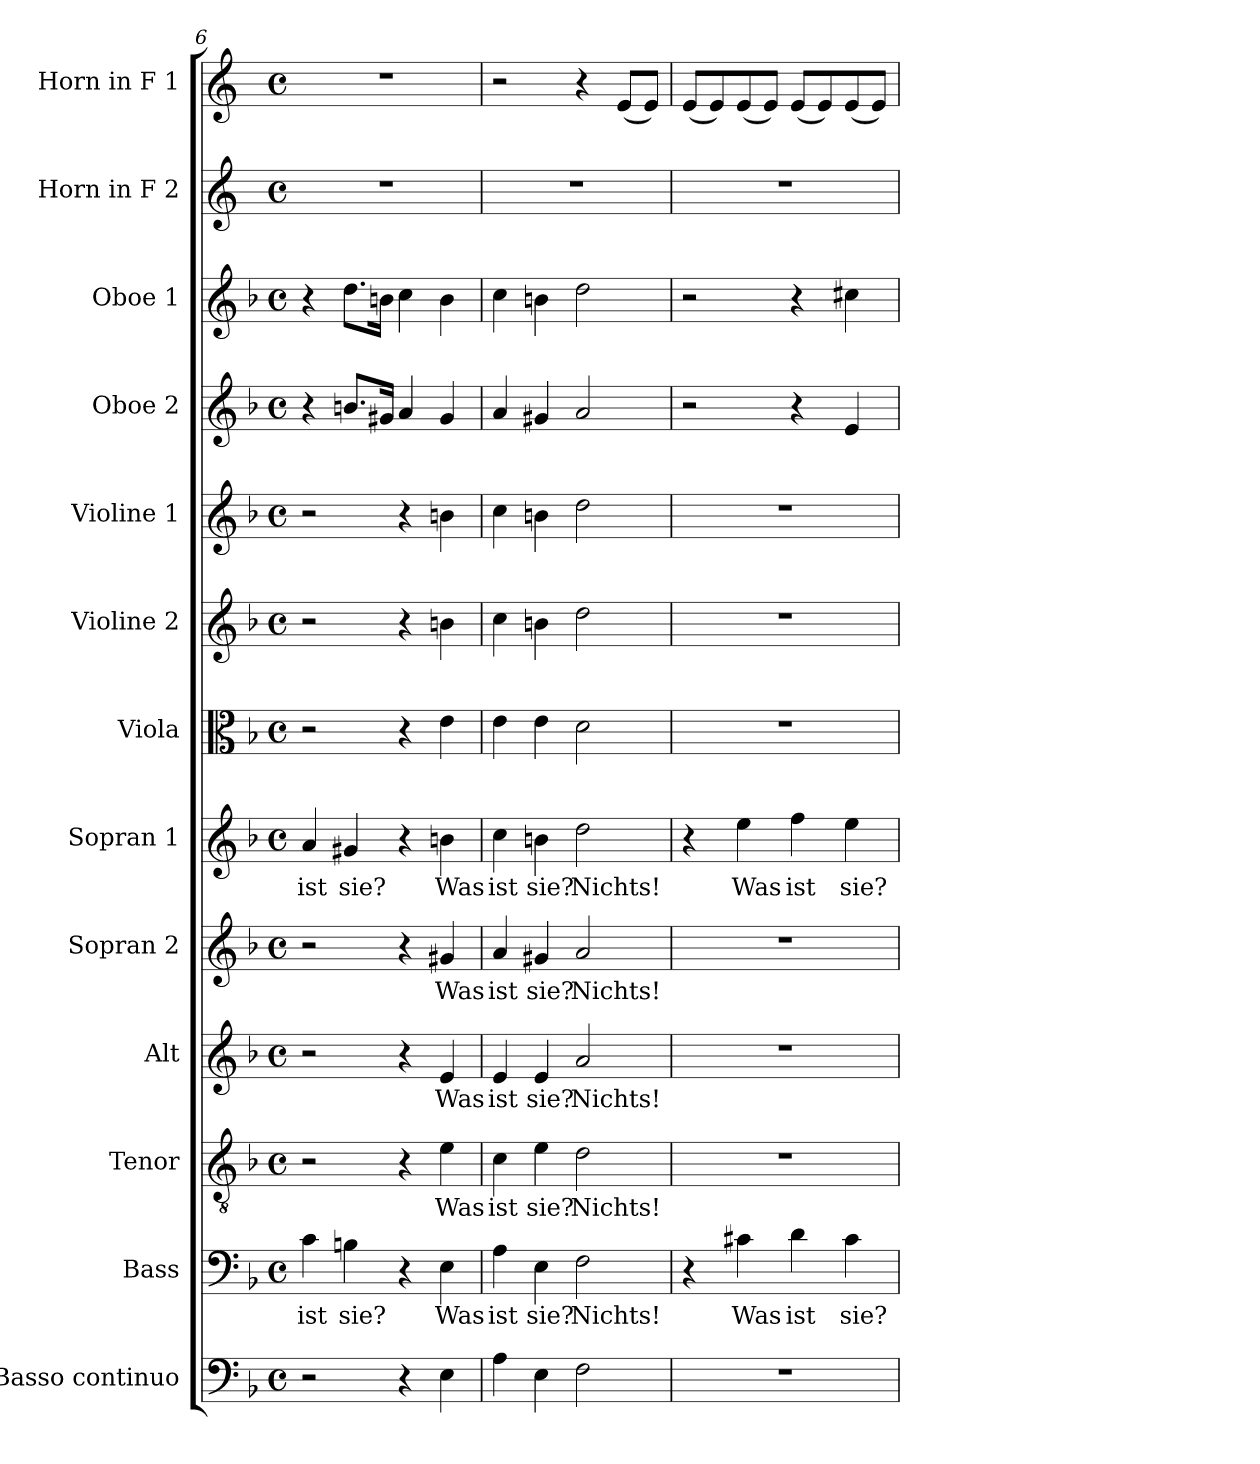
**kern	**kern	**text	**kern	**text	**kern	**text	**kern	**text	**kern	**text	**kern	**kern	**kern	**kern	**kern	**kern	**kern
*part13	*part12	*part12	*part11	*part11	*part10	*part10	*part9	*part9	*part8	*part8	*part7	*part6	*part5	*part4	*part3	*part2	*part1
*staff13	*staff12	*staff12	*staff11	*staff11	*staff10	*staff10	*staff9	*staff9	*staff8	*staff8	*staff7	*staff6	*staff5	*staff4	*staff3	*staff2	*staff1
*I"Basso continuo	*I"Bass	*	*I"Tenor	*	*I"Alt	*	*I"Sopran 2	*	*I"Sopran 1	*	*I"Viola	*I"Violine 2	*I"Violine 1	*I"Oboe 2	*I"Oboe 1	*I"Horn in F 2	*I"Horn in F 1
*I'BC	*I'B	*	*I'T	*	*I'A	*	*I'S 2	*	*I'S 1	*	*I'Vla	*I'Vln 2	*I'Vln 1	*I'Ob 2	*I'Ob 1	*I'Horn 2	*I'Horn 1
*clefF4	*clefF4	*	*clefGv2	*	*clefG2	*	*clefG2	*	*clefG2	*	*clefC3	*clefG2	*clefG2	*clefG2	*clefG2	*clefG2	*clefG2
*ITrd7c12	*	*	*	*	*	*	*	*	*	*	*	*	*	*	*	*ITrd4c7	*ITrd4c7
*k[b-]	*k[b-]	*	*k[b-]	*	*k[b-]	*	*k[b-]	*	*k[b-]	*	*k[b-]	*k[b-]	*k[b-]	*k[b-]	*k[b-]	*k[b-]	*k[b-]
*M4/4	*M4/4	*	*M4/4	*	*M4/4	*	*M4/4	*	*M4/4	*	*M4/4	*M4/4	*M4/4	*M4/4	*M4/4	*M4/4	*M4/4
*met(c)	*met(c)	*	*met(c)	*	*met(c)	*	*met(c)	*	*met(c)	*	*met(c)	*met(c)	*met(c)	*met(c)	*met(c)	*met(c)	*met(c)
=6	=6	=6	=6	=6	=6	=6	=6	=6	=6	=6	=6	=6	=6	=6	=6	=6	=6
!	!	!LO:LY:b	!	!	!	!	!	!	!	!LO:LY:b	!	!	!	!	!	!	!
2r	4c\	ist	2r	.	2r	.	2r	.	4a/	ist	2r	2r	2r	4r	4r	1r	1r
!	!	!LO:LY:b	!	!	!	!	!	!	!	!LO:LY:b	!	!	!	!	!	!	!
.	4Bn\	sie?	.	.	.	.	.	.	4g#X/	sie?	.	.	.	8.bn/L	8.dd\L	.	.
.	.	.	.	.	.	.	.	.	.	.	.	.	.	16g#X/Jk	16bn\Jk	.	.
4r	4r	.	4r	.	4r	.	4r	.	4r	.	4r	4r	4r	4a/	4cc\	.	.
!	!	!LO:LY:b	!	!LO:LY:b	!	!LO:LY:b	!	!LO:LY:b	!	!LO:LY:b	!	!	!	!	!	!	!
4EE\	4E\	Was	4e\	Was	4e/	Was	4g#X/	Was	4bn\	Was	4e\	4bn\	4bn\	4g#/	4b\	.	.
=7	=7	=7	=7	=7	=7	=7	=7	=7	=7	=7	=7	=7	=7	=7	=7	=7	=7
!	!	!LO:LY:b	!	!LO:LY:b	!	!LO:LY:b	!	!LO:LY:b	!	!LO:LY:b	!	!	!	!	!	!	!
4AA\	4A\	ist	4c\	ist	4e/	ist	4a/	ist	4cc\	ist	4e\	4cc\	4cc\	4a/	4cc\	1r	2r
!	!	!LO:LY:b	!	!LO:LY:b	!	!LO:LY:b	!	!LO:LY:b	!	!LO:LY:b	!	!	!	!	!	!	!
4EE\	4E\	sie?	4e\	sie?	4e/	sie?	4g#X/	sie?	4bn\	sie?	4e\	4bn\	4bn\	4g#X/	4bn\	.	.
!	!	!LO:LY:b	!	!LO:LY:b	!	!LO:LY:b	!	!LO:LY:b	!	!LO:LY:b	!	!	!	!	!	!	!
2FF\	2F\	Nichts!	2d\	Nichts!	2a/	Nichts!	2a/	Nichts!	2dd\	Nichts!	2d\	2dd\	2dd\	2a/	2dd\	.	4r
.	.	.	.	.	.	.	.	.	.	.	.	.	.	.	.	.	(<8A/L
.	.	.	.	.	.	.	.	.	.	.	.	.	.	.	.	.	8A/J)
!!LO:PB:g=z
=8	=8	=8	=8	=8	=8	=8	=8	=8	=8	=8	=8	=8	=8	=8	=8	=8	=8
1r	4r	.	1r	.	1r	.	1r	.	4r	.	1r	1r	1r	2r	2r	1r	(<8A/L
.	.	.	.	.	.	.	.	.	.	.	.	.	.	.	.	.	8A/)
!	!	!LO:LY:b	!	!	!	!	!	!	!	!LO:LY:b	!	!	!	!	!	!	!
.	4c#X\	Was	.	.	.	.	.	.	4ee\	Was	.	.	.	.	.	.	(<8A/
.	.	.	.	.	.	.	.	.	.	.	.	.	.	.	.	.	8A/J)
!	!	!LO:LY:b	!	!	!	!	!	!	!	!LO:LY:b	!	!	!	!	!	!	!
.	4d\	ist	.	.	.	.	.	.	4ff\	ist	.	.	.	4r	4r	.	(<8A/L
.	.	.	.	.	.	.	.	.	.	.	.	.	.	.	.	.	8A/)
!	!	!LO:LY:b	!	!	!	!	!	!	!	!LO:LY:b	!	!	!	!	!	!	!
.	4c#\	sie?	.	.	.	.	.	.	4ee\	sie?	.	.	.	4e!/	4cc#X!\	.	(<8A/
.	.	.	.	.	.	.	.	.	.	.	.	.	.	.	.	.	8A/J)
=	=	=	=	=	=	=	=	=	=	=	=	=	=	=	=	=	=
*-	*-	*-	*-	*-	*-	*-	*-	*-	*-	*-	*-	*-	*-	*-	*-	*-	*-
